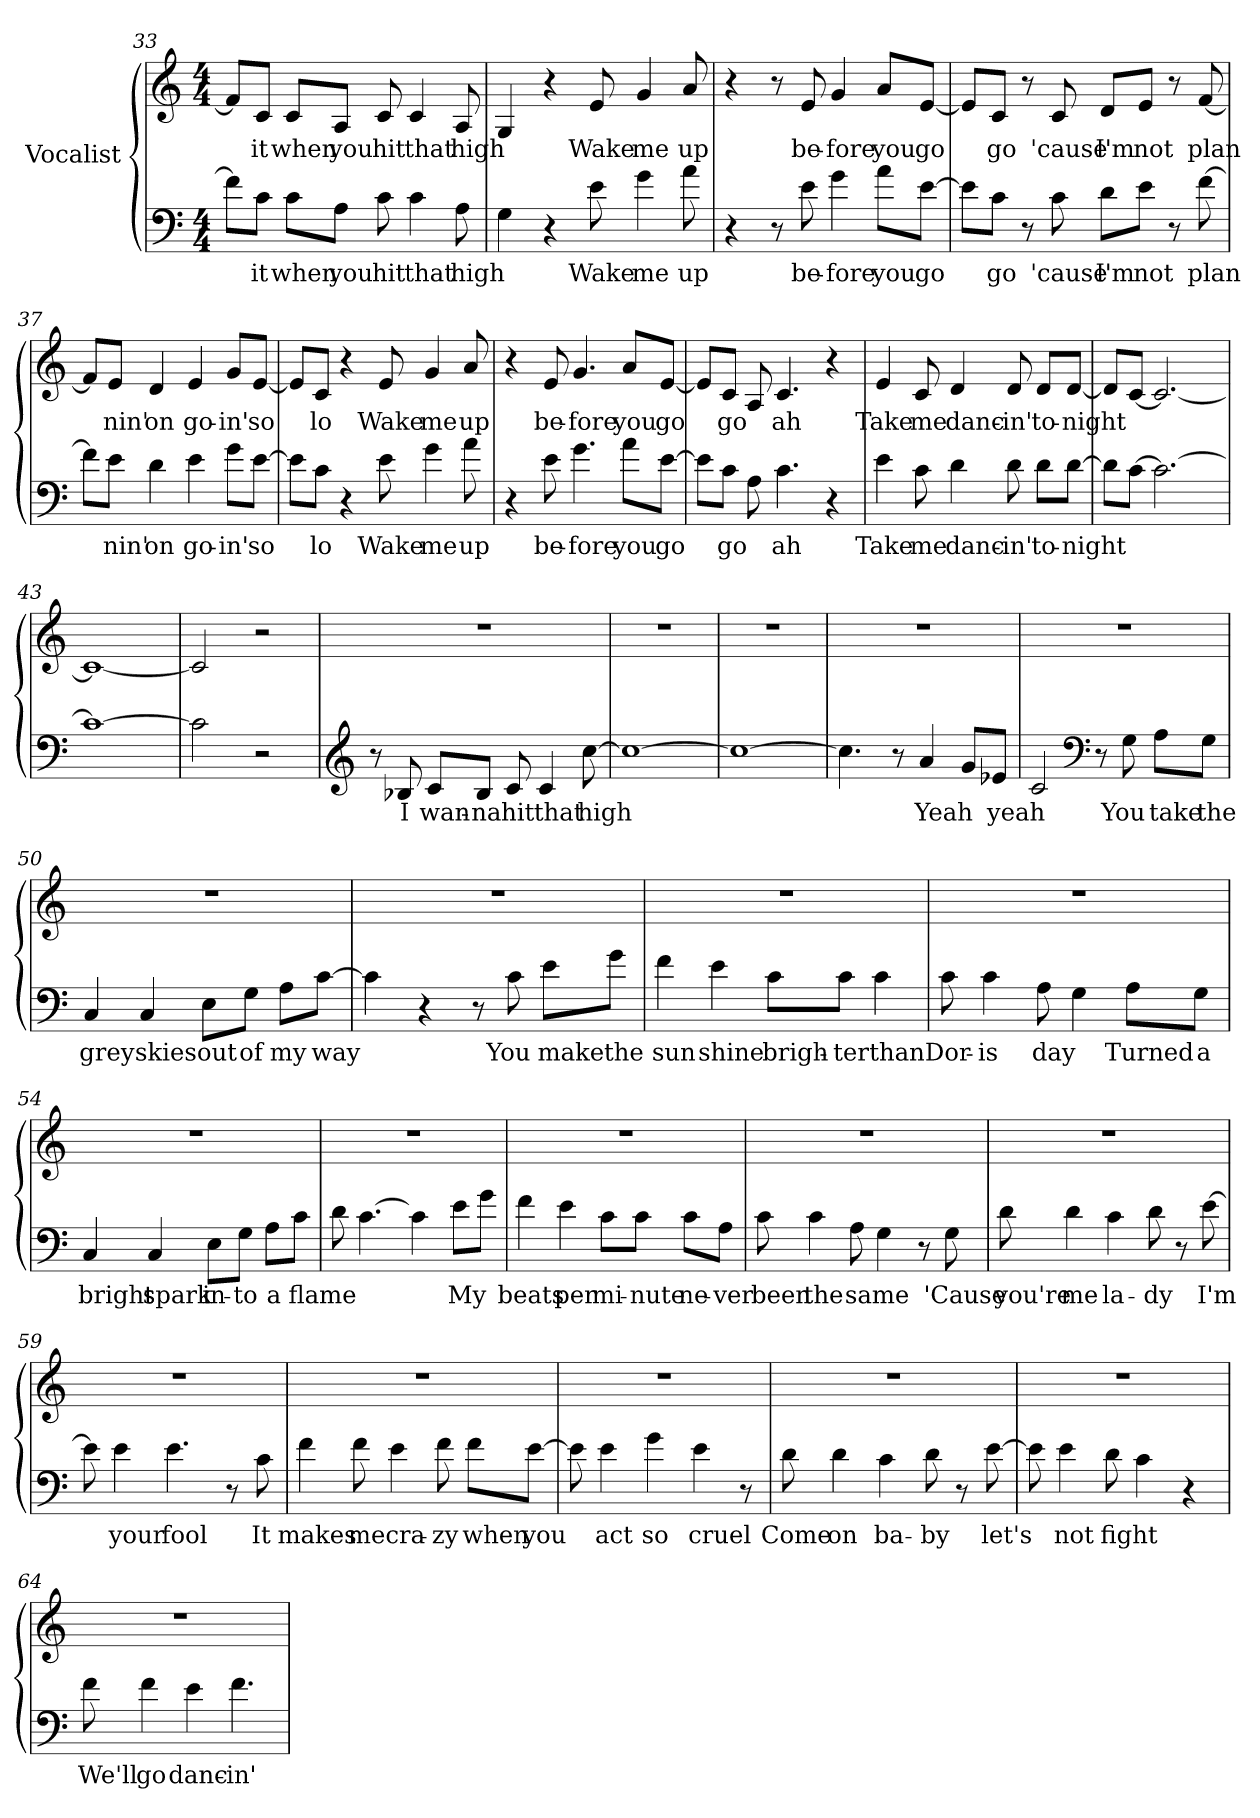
**kern	**text	**kern	**text
*part1	*part1	*part1	*part1
*staff2	*staff2	*staff1	*staff1
*I"Vocalist	*	*	*
*clefF4	*	*clefG2	*
*M4/4	*	*M4/4	*
=33	=33	=33	=33
8f\L]	_	8f/L]	_
8c\J	it	8c/J	it
8c\L	when	8c/L	when
8A\J	you	8A/J	you
8c	hit	8c	hit
4c	that	4c	that
8A	high	8A	high
=34	=34	=34	=34
4G	_	4G	_
4r	.	4r	.
8e	Wake	8e	Wake
4g	me	4g	me
8a	up	8a	up
=35	=35	=35	=35
4r	.	4r	.
8r	.	8r	.
8e	be-	8e	be-
4g	-fore	4g	-fore
8a\L	you	8a/L	you
[8e\J	go	[8e/J	go
=36	=36	=36	=36
8e\L]	_	8e/L]	_
8c\J	go	8c/J	go
8r	.	8r	.
8c	'cause	8c	'cause
8d\L	I'm	8d/L	I'm
8e\J	not	8e/J	not
8r	.	8r	.
[8f	plan-	[8f	plan-
=37	=37	=37	=37
8f\L]	_	8f/L]	_
8e\J	-nin'	8e/J	-nin'
4d	on	4d	on
4e	go-	4e	go-
8g\L	-in'	8g/L	-in'
[8e\J	so-	[8e/J	so-
=38	=38	=38	=38
8e\L]	_	8e/L]	_
8c\J	-lo	8c/J	-lo
4r	.	4r	.
8e	Wake	8e	Wake
4g	me	4g	me
8a	up	8a	up
=39	=39	=39	=39
4r	.	4r	.
8e	be-	8e	be-
4.g	-fore	4.g	-fore
8a\L	you	8a/L	you
[8e\J	go	[8e/J	go
=40	=40	=40	=40
8e\L]	_	8e/L]	_
8c\J	go	8c/J	go
8A	_	8A	_
4.c	ah	4.c	ah
4r	.	4r	.
=41	=41	=41	=41
4e	Take	4e	Take
8c	me	8c	me
4d	danc-	4d	danc-
8d	-in'	8d	-in'
8d\L	to-	8d/L	to-
[8d\J	-night	[8d/J	-night
=42	=42	=42	=42
8d\L]	_	8d/L]	_
[8c\J	_	[8c/J	_
2.c_	_	2.c_	_
=43	=43	=43	=43
1c_	_	1c_	_
=44	=44	=44	=44
2c]	_	2c]	_
2r	.	2r	.
=45	=45	=45	=45
*clefG2	*	*	*
8r	.	1r	.
8B-X	I	.	.
8c/L	wan-	.	.
8B-/J	-na	.	.
8c	hit	.	.
4c	that	.	.
[8cc	high	.	.
=46	=46	=46	=46
1cc_	_	1r	.
=47	=47	=47	=47
1cc_	_	1r	.
=48	=48	=48	=48
4.cc]	_	1r	.
8r	.	.	.
4a	Yeah	.	.
8g/L	_	.	.
8e-X/J	yeah	.	.
=49	=49	=49	=49
2c	_	1r	.
*clefF4	*	*	*
8r	.	.	.
8G	You	.	.
8A\L	take	.	.
8G\J	the	.	.
=50	=50	=50	=50
4C	grey	1r	.
4C	skies	.	.
8E\L	out	.	.
8G\J	of	.	.
8A\L	my	.	.
[8c\J	way	.	.
=51	=51	=51	=51
4c]	_	1r	.
4r	.	.	.
8r	.	.	.
8c	You	.	.
8e\L	make	.	.
8g\J	the	.	.
=52	=52	=52	=52
4f	sun	1r	.
4e	shine	.	.
8c\L	brigh-	.	.
8c\J	-ter	.	.
4c	than	.	.
=53	=53	=53	=53
8c	Dor-	1r	.
4c	-is	.	.
8A	day	.	.
4G	_	.	.
8A\L	Turned	.	.
8G\J	a	.	.
=54	=54	=54	=54
4C	bright	1r	.
4C	spark	.	.
8E\L	in-	.	.
8G\J	-to	.	.
8A\L	a	.	.
8c\J	flame	.	.
=55	=55	=55	=55
8d	_	1r	.
[4.c	_	.	.
4c]	_	.	.
8e\L	My	.	.
8g\J	_	.	.
=56	=56	=56	=56
4f	beats	1r	.
4e	per	.	.
8c\L	mi-	.	.
8c\J	-nute	.	.
8c\L	ne-	.	.
8A\J	-ver	.	.
=57	=57	=57	=57
8c	been	1r	.
4c	the	.	.
8A	same	.	.
4G	_	.	.
8r	.	.	.
8G	'Cause	.	.
=58	=58	=58	=58
8d	you're	1r	.
4d	me	.	.
4c	la-	.	.
8d	-dy	.	.
8r	.	.	.
[8e	I'm	.	.
=59	=59	=59	=59
8e]	_	1r	.
4e	your	.	.
4.e	fool	.	.
8r	.	.	.
8c	It	.	.
=60	=60	=60	=60
4f	makes	1r	.
8f	me	.	.
4e	cra-	.	.
8f	-zy	.	.
8f\L	when	.	.
[8e\J	you	.	.
=61	=61	=61	=61
8e]	_	1r	.
4e	act	.	.
4g	so	.	.
4e	cruel	.	.
8r	.	.	.
=62	=62	=62	=62
8d	Come	1r	.
4d	on	.	.
4c	ba-	.	.
8d	-by	.	.
8r	.	.	.
[8e	let's	.	.
=63	=63	=63	=63
8e]	_	1r	.
4e	not	.	.
8d	fight	.	.
4c	_	.	.
4r	.	.	.
=64	=64	=64	=64
8f	We'll	1r	.
4f	go	.	.
4e	danc-	.	.
4.f	-in'	.	.
=	=	=	=
*-	*-	*-	*-
